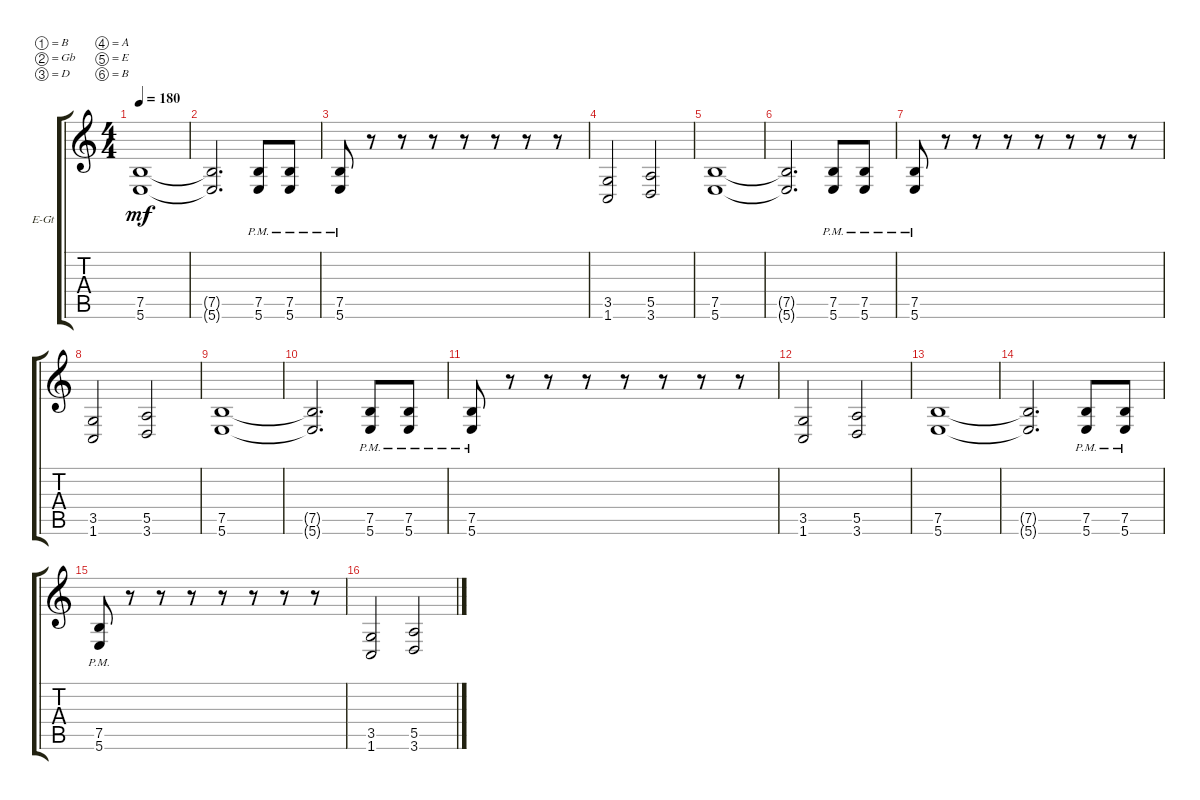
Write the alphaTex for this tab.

\bracketExtendMode groupsimilarinstruments
\firstSystemTrackNameOrientation horizontal
\otherSystemsTrackNameOrientation horizontal
\track ("Electric Guitar 2" "E-Gt") {instrument distortionguitar}
\staff {score tabs}
\tuning (B3 Gb3 D3 A2 E2 B1)
\ts (4 4)
\tempo 180
\clef g2
\ks c
(7.5 5.6).1{dy mf instrument distortionguitar} |
(7.5{t} 5.6{t}).2{d} (7.5{pm} 5.6).8 (7.5{pm} 5.6).8 |
(7.5{pm} 5.6).8 r.8 r.8 r.8 r.8 r.8 r.8 r.8 |
(1.6 3.5).2 (3.6 5.5).2 |
(7.5 5.6).1 |
(7.5{t} 5.6{t}).2{d} (7.5{pm} 5.6).8 (7.5{pm} 5.6).8 |
(7.5{pm} 5.6).8 r.8 r.8 r.8 r.8 r.8 r.8 r.8 |
(1.6 3.5).2 (3.6 5.5).2 |
(7.5 5.6).1 |
(7.5{t} 5.6{t}).2{d} (7.5{pm} 5.6).8 (7.5{pm} 5.6).8 |
(7.5{pm} 5.6).8 r.8 r.8 r.8 r.8 r.8 r.8 r.8 |
(1.6 3.5).2 (3.6 5.5).2 |
(7.5 5.6).1 |
(7.5{t} 5.6{t}).2{d} (7.5{pm} 5.6).8 (7.5{pm} 5.6).8 |
(7.5{pm} 5.6).8 r.8 r.8 r.8 r.8 r.8 r.8 r.8 |
(1.6 3.5).2 (3.6 5.5).2
